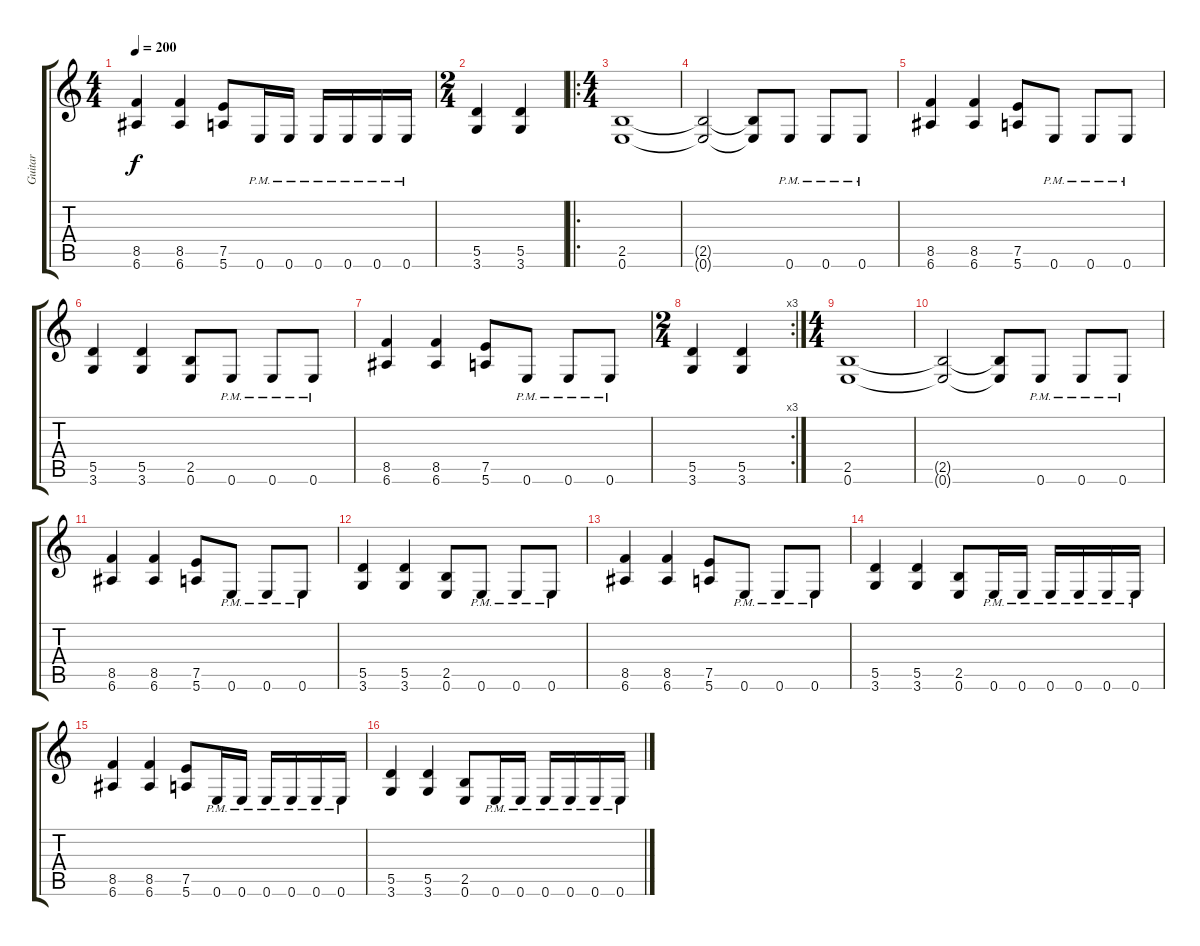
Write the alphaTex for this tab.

\track ("Guitar" "Guitar") {instrument distortionguitar}
\staff {score tabs}
\tuning (E4 B3 G3 D3 A2 E2) {hide}
\ts (4 4)
\tempo 200
\clef g2
\ks c
(8.5 6.6).4{dy f} (8.5 6.6).4 (7.5 5.6).8 0.6{pm}.16 0.6{pm}.16 0.6{pm}.16 0.6{pm}.16 0.6{pm}.16 0.6{pm}.16 |
\ts (2 4)
(5.5 3.6).4 (5.5 3.6).4 |
\ro
\ts (4 4)
(2.5 0.6).1 |
(2.5{t} 0.6{t}).2 (2.5{t} 0.6{t}).8 0.6{pm}.8 0.6{pm}.8 0.6{pm}.8 |
(8.5 6.6).4 (8.5 6.6).4 (7.5 5.6).8 0.6{pm}.8 0.6{pm}.8 0.6{pm}.8 |
(5.5 3.6).4 (5.5 3.6).4 (2.5 0.6).8 0.6{pm}.8 0.6{pm}.8 0.6{pm}.8 |
(8.5 6.6).4 (8.5 6.6).4 (7.5 5.6).8 0.6{pm}.8 0.6{pm}.8 0.6{pm}.8 |
\rc 3
\ts (2 4)
(5.5 3.6).4 (5.5 3.6).4 |
\ts (4 4)
(2.5 0.6).1 |
(2.5{t} 0.6{t}).2 (2.5{t} 0.6{t}).8 0.6{pm}.8 0.6{pm}.8 0.6{pm}.8 |
(8.5 6.6).4 (8.5 6.6).4 (7.5 5.6).8 0.6{pm}.8 0.6{pm}.8 0.6{pm}.8 |
(5.5 3.6).4 (5.5 3.6).4 (2.5 0.6).8 0.6{pm}.8 0.6{pm}.8 0.6{pm}.8 |
(8.5 6.6).4 (8.5 6.6).4 (7.5 5.6).8 0.6{pm}.8 0.6{pm}.8 0.6{pm}.8 |
(5.5 3.6).4 (5.5 3.6).4 (2.5 0.6).8 0.6{pm}.16 0.6{pm}.16 0.6{pm}.16 0.6{pm}.16 0.6{pm}.16 0.6{pm}.16 |
(8.5 6.6).4 (8.5 6.6).4 (7.5 5.6).8 0.6{pm}.16 0.6{pm}.16 0.6{pm}.16 0.6{pm}.16 0.6{pm}.16 0.6{pm}.16 |
(5.5 3.6).4 (5.5 3.6).4 (2.5 0.6).8 0.6{pm}.16 0.6{pm}.16 0.6{pm}.16 0.6{pm}.16 0.6{pm}.16 0.6{pm}.16
